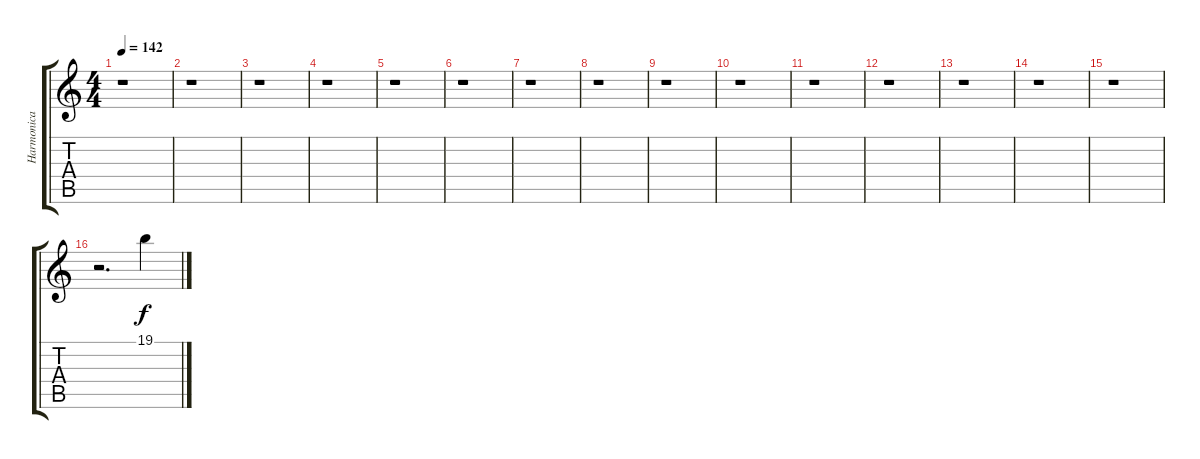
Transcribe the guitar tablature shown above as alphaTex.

\track ("Harmonica" "Harmonica") {instrument harmonica}
\staff {score tabs}
\tuning (E4 B3 G3 D3 A2 E2) {hide}
\ts (4 4)
\tempo 142
\clef g2
\ks c
r.1{dy f} |
r.1 |
r.1 |
r.1 |
r.1 |
r.1 |
r.1 |
r.1 |
r.1 |
r.1 |
r.1 |
r.1 |
r.1 |
r.1 |
r.1 |
r.2{d} 19.1.4
